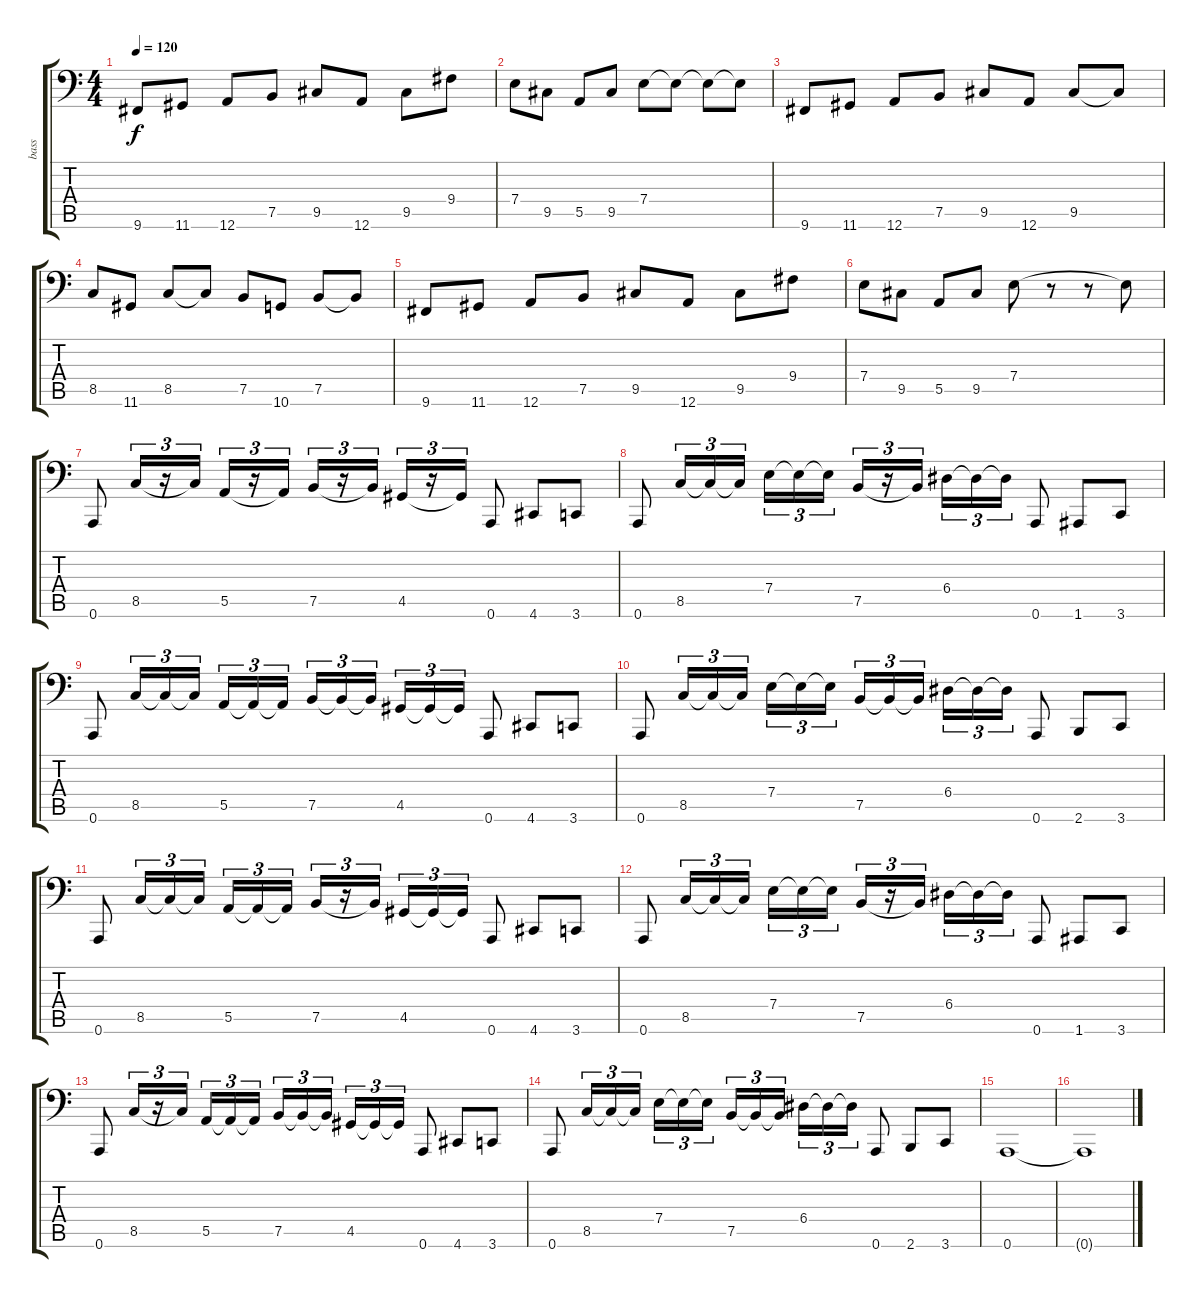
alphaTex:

\track ("bass" "bass") {instrument electricbasspick}
\staff {score tabs}
\tuning (C3 G2 D2 A1 E1 A0) {hide}
\ts (4 4)
\tempo 120
\clef f4
\ks c
9.6.8{dy f} 11.6.8 12.6.8 7.5.8 9.5.8 12.6.8 9.5.8 9.4.8 |
7.4.8 9.5.8 5.5.8 9.5.8 7.4.8 7.4{t}.8 7.4{t}.8 7.4{t}.8 |
9.6.8 11.6.8 12.6.8 7.5.8 9.5.8 12.6.8 9.5.8 9.5{t}.8 |
8.5.8 11.6.8 8.5.8 8.5{t}.8 7.5.8 10.6.8 7.5.8 7.5{t}.8 |
9.6.8 11.6.8 12.6.8 7.5.8 9.5.8 12.6.8 9.5.8 9.4.8 |
7.4.8 9.5.8 5.5.8 9.5.8 7.4.8 r.8 r.8 7.4{t}.8 |
0.6.8 8.5.16{tu (3 2)} r.16{tu (3 2)} 8.5{t}.16{tu (3 2)} 5.5.16{tu (3 2)} r.16{tu (3 2)} 5.5{t}.16{tu (3 2)} 7.5.16{tu (3 2)} r.16{tu (3 2)} 7.5{t}.16{tu (3 2)} 4.5.16{tu (3 2)} r.16{tu (3 2)} 4.5{t}.16{tu (3 2)} 0.6.8 4.6.8 3.6.8 |
0.6.8 8.5.16{tu (3 2)} 8.5{t}.16{tu (3 2)} 8.5{t}.16{tu (3 2)} 7.4.16{tu (3 2)} 7.4{t}.16{tu (3 2)} 7.4{t}.16{tu (3 2) beam splitsecondary} 7.5.16{tu (3 2)} r.16{tu (3 2)} 7.5{t}.16{tu (3 2)} 6.4.16{tu (3 2)} 6.4{t}.16{tu (3 2)} 6.4{t}.16{tu (3 2)} 0.6.8 1.6.8 3.6.8 |
0.6.8 8.5.16{tu (3 2)} 8.5{t}.16{tu (3 2)} 8.5{t}.16{tu (3 2)} 5.5.16{tu (3 2)} 5.5{t}.16{tu (3 2)} 5.5{t}.16{tu (3 2) beam splitsecondary} 7.5.16{tu (3 2)} 7.5{t}.16{tu (3 2)} 7.5{t}.16{tu (3 2)} 4.5.16{tu (3 2)} 4.5{t}.16{tu (3 2)} 4.5{t}.16{tu (3 2)} 0.6.8 4.6.8 3.6.8 |
0.6.8 8.5.16{tu (3 2)} 8.5{t}.16{tu (3 2)} 8.5{t}.16{tu (3 2)} 7.4.16{tu (3 2)} 7.4{t}.16{tu (3 2)} 7.4{t}.16{tu (3 2) beam splitsecondary} 7.5.16{tu (3 2)} 7.5{t}.16{tu (3 2)} 7.5{t}.16{tu (3 2)} 6.4.16{tu (3 2)} 6.4{t}.16{tu (3 2)} 6.4{t}.16{tu (3 2)} 0.6.8 2.6.8 3.6.8 |
0.6.8 8.5.16{tu (3 2)} 8.5{t}.16{tu (3 2)} 8.5{t}.16{tu (3 2)} 5.5.16{tu (3 2)} 5.5{t}.16{tu (3 2)} 5.5{t}.16{tu (3 2) beam splitsecondary} 7.5.16{tu (3 2)} r.16{tu (3 2)} 7.5{t}.16{tu (3 2)} 4.5.16{tu (3 2)} 4.5{t}.16{tu (3 2)} 4.5{t}.16{tu (3 2)} 0.6.8 4.6.8 3.6.8 |
0.6.8 8.5.16{tu (3 2)} 8.5{t}.16{tu (3 2)} 8.5{t}.16{tu (3 2)} 7.4.16{tu (3 2)} 7.4{t}.16{tu (3 2)} 7.4{t}.16{tu (3 2) beam splitsecondary} 7.5.16{tu (3 2)} r.16{tu (3 2)} 7.5{t}.16{tu (3 2)} 6.4.16{tu (3 2)} 6.4{t}.16{tu (3 2)} 6.4{t}.16{tu (3 2)} 0.6.8 1.6.8 3.6.8 |
0.6.8 8.5.16{tu (3 2)} r.16{tu (3 2)} 8.5{t}.16{tu (3 2)} 5.5.16{tu (3 2)} 5.5{t}.16{tu (3 2)} 5.5{t}.16{tu (3 2) beam splitsecondary} 7.5.16{tu (3 2)} 7.5{t}.16{tu (3 2)} 7.5{t}.16{tu (3 2)} 4.5.16{tu (3 2)} 4.5{t}.16{tu (3 2)} 4.5{t}.16{tu (3 2)} 0.6.8 4.6.8 3.6.8 |
0.6.8 8.5.16{tu (3 2)} 8.5{t}.16{tu (3 2)} 8.5{t}.16{tu (3 2)} 7.4.16{tu (3 2)} 7.4{t}.16{tu (3 2)} 7.4{t}.16{tu (3 2) beam splitsecondary} 7.5.16{tu (3 2)} 7.5{t}.16{tu (3 2)} 7.5{t}.16{tu (3 2)} 6.4.16{tu (3 2)} 6.4{t}.16{tu (3 2)} 6.4{t}.16{tu (3 2)} 0.6.8 2.6.8 3.6.8 |
0.6.1 |
0.6{t}.1
